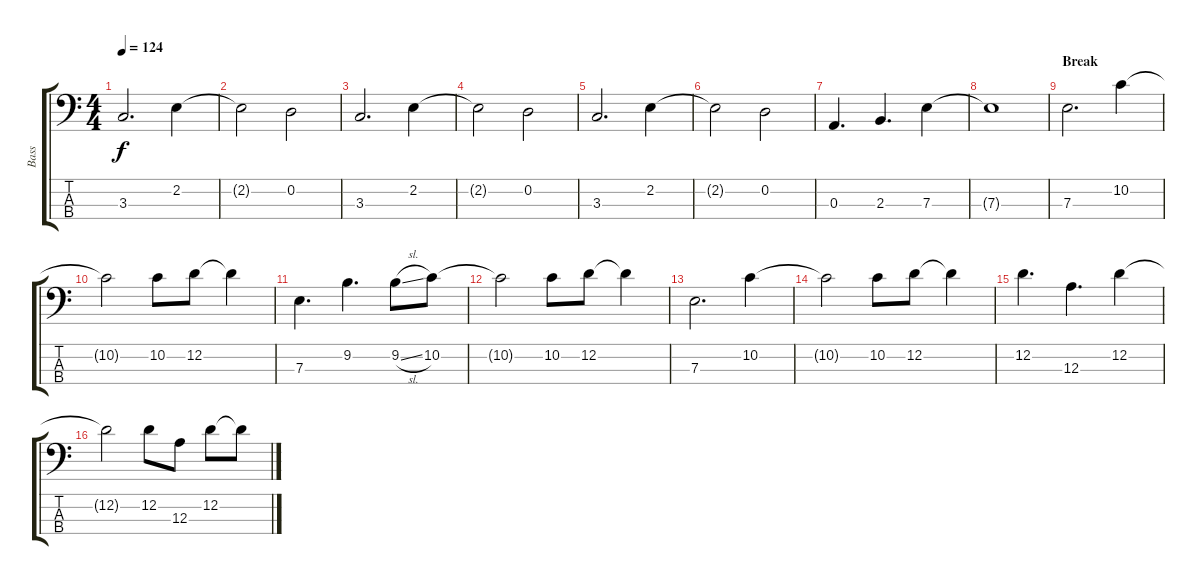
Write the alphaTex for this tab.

\track ("Bass" "Bass") {instrument electricbassfinger}
\staff {score tabs}
\tuning (G2 D2 A1 E1) {hide}
\ts (4 4)
\tempo 124
\clef f4
\ks c
3.3.2{d dy f} 2.2.4 |
2.2{t}.2 0.2.2 |
3.3.2{d} 2.2.4 |
2.2{t}.2 0.2.2 |
3.3.2{d} 2.2.4 |
2.2{t}.2 0.2.2 |
0.3.4{d} 2.3.4{d} 7.3.4 |
7.3{t}.1 |
\section ("" "Break")
7.3.2{d} 10.2.4 |
10.2{t}.2 10.2.8 12.2.8 12.2{t}.4 |
7.3.4{d} 9.2.4{d} 9.2{sl}.8 10.2.8 |
10.2{t}.2 10.2.8 12.2.8 12.2{t}.4 |
7.3.2{d} 10.2.4 |
10.2{t}.2 10.2.8 12.2.8 12.2{t}.4 |
12.2.4{d} 12.3.4{d} 12.2.4 |
12.2{t}.2 12.2.8 12.3.8 12.2.8 12.2{t}.8
